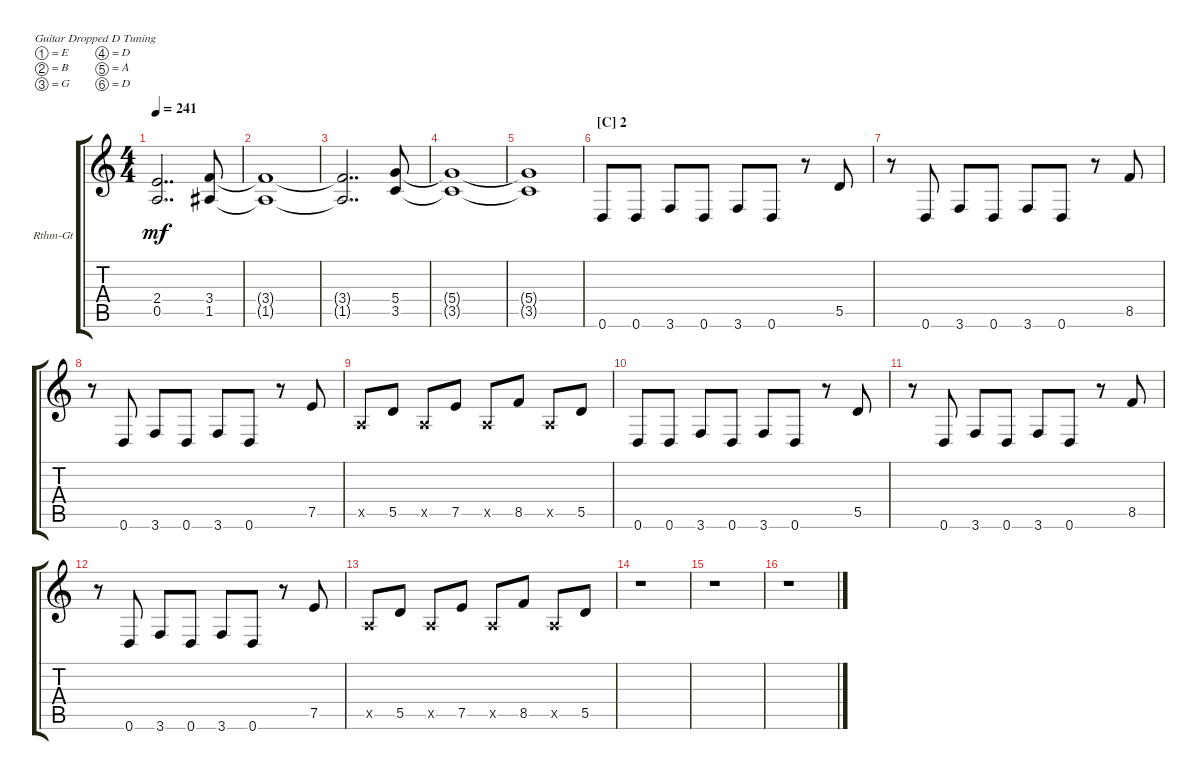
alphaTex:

\defaultSystemsLayout 4
\bracketExtendMode groupsimilarinstruments
\firstSystemTrackNameOrientation horizontal
\otherSystemsTrackNameOrientation horizontal
\track ("Electric Guitar (Rhythm)" "Rthm-Gt") {instrument overdrivenguitar}
\staff {score tabs}
\tuning (E4 B3 G3 D3 A2 D2)
\ts (4 4)
\tempo 241
\clef g2
\ks c
(0.5{t} 2.4{t}).2{dd dy mf} (1.5 3.4).8 |
(3.4{t} 1.5{t}).1 |
(1.5{t} 3.4{t}).2{dd} (3.5 5.4).8 |
(5.4{t} 3.5{t}).1 |
(5.4{t} 3.5{t}).1 |
\section ("C" "2")
0.6.8 0.6.8 3.6.8 0.6.8 3.6.8 0.6.8 r.8 5.5.8 |
r.8 0.6.8 3.6.8 0.6.8 3.6.8 0.6.8 r.8 8.5.8 |
r.8 0.6.8 3.6.8 0.6.8 3.6.8 0.6.8 r.8 7.5.8 |
0.5{x}.8 5.5.8 0.5{x}.8 7.5.8 0.5{x}.8 8.5.8 0.5{x}.8 5.5.8 |
0.6.8 0.6.8 3.6.8 0.6.8 3.6.8 0.6.8 r.8 5.5.8 |
r.8 0.6.8 3.6.8 0.6.8 3.6.8 0.6.8 r.8 8.5.8 |
r.8 0.6.8 3.6.8 0.6.8 3.6.8 0.6.8 r.8 7.5.8 |
0.5{x}.8 5.5.8 0.5{x}.8 7.5.8 0.5{x}.8 8.5.8 0.5{x}.8 5.5.8 |
r.1 |
r.1 |
r.1
